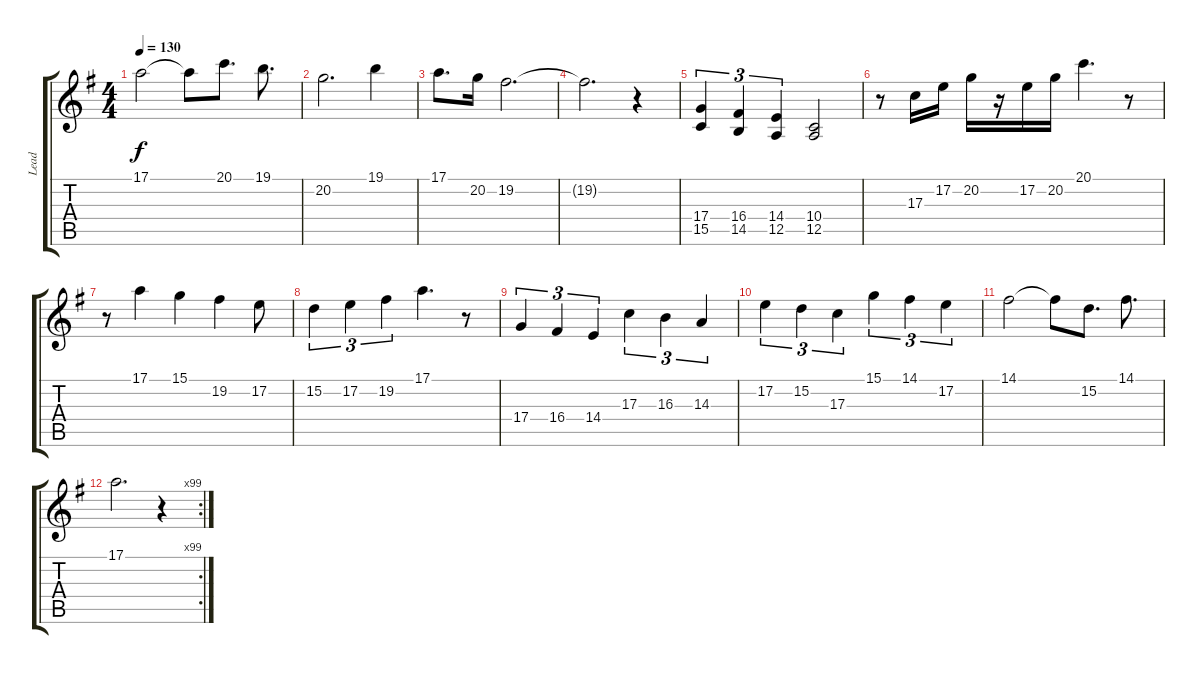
\track ("Lead" "Lead") {instrument trombone}
\staff {score tabs}
\tuning (E4 B3 G3 D3 A2 E2) {hide}
\ts (4 4)
\tempo 130
\clef g2
\ks g
17.1.2{dy f} 17.1{t}.8 20.1.8{d} 19.1.8{d} |
20.2.2{d} 19.1.4 |
17.1.8{d} 20.2.16 19.2.2{d} |
19.2{t}.2{d} r.4 |
(17.4 15.5).4{tu (3 2)} (16.4 14.5).4{tu (3 2)} (14.4 12.5).4{tu (3 2)} (10.4 12.5).2 |
r.8 17.3.16 17.2.16 20.2.16 r.16 17.2.16 20.2.16 20.1.4{d} r.8 |
r.8 17.1.4 15.1.4 19.2.4 17.2.8 |
15.2.4{tu (3 2)} 17.2.4{tu (3 2)} 19.2.4{tu (3 2)} 17.1.4{d} r.8 |
17.4.4{tu (3 2)} 16.4.4{tu (3 2)} 14.4.4{tu (3 2)} 17.3.4{tu (3 2)} 16.3.4{tu (3 2)} 14.3.4{tu (3 2)} |
17.2.4{tu (3 2)} 15.2.4{tu (3 2)} 17.3.4{tu (3 2)} 15.1.4{tu (3 2)} 14.1.4{tu (3 2)} 17.2.4{tu (3 2)} |
14.1.2 14.1{t}.8 15.2.8{d} 14.1.8{d} |
\rc 99
17.1.2{d} r.4
